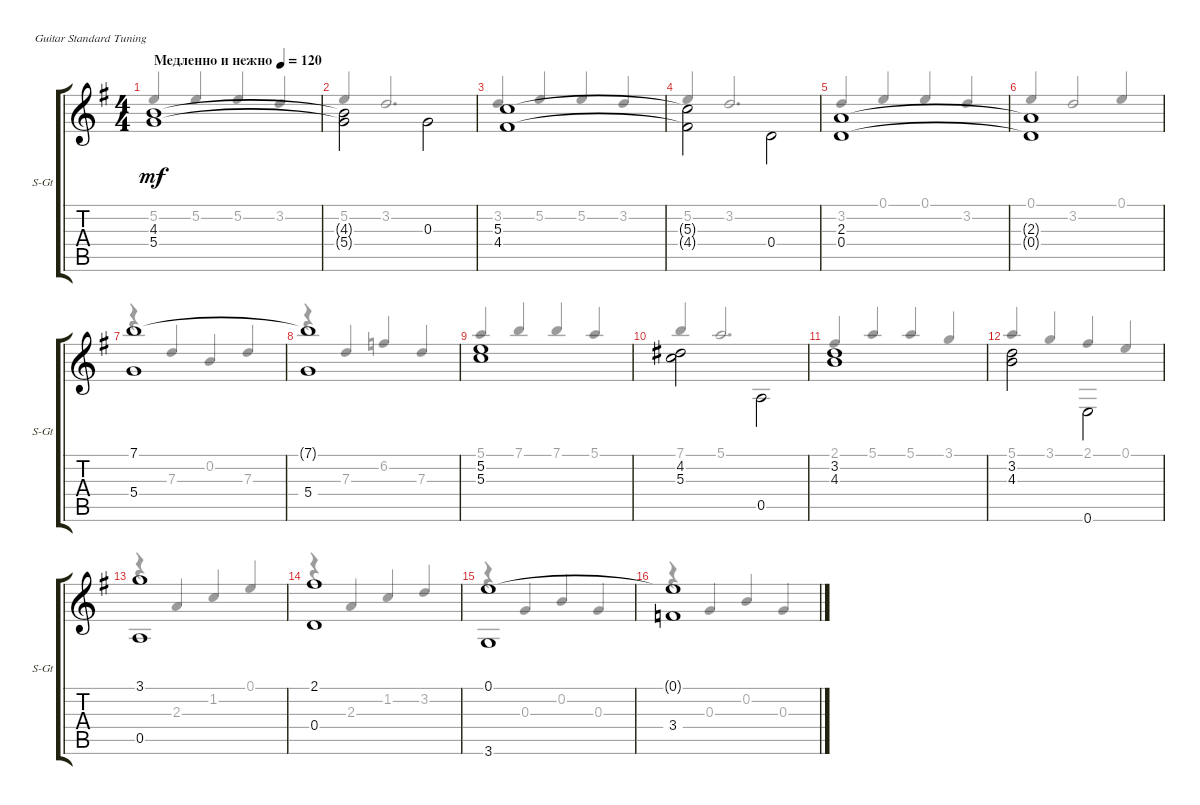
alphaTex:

\defaultSystemsLayout 4
\bracketExtendMode groupsimilarinstruments
\useSystemSignSeparator
\singleTrackTrackNamePolicy allsystems
\multiTrackTrackNamePolicy allsystems
\firstSystemTrackNameOrientation horizontal
\otherSystemsTrackNameOrientation horizontal
\track ("Steel Guitar" "S-Gt") {instrument acousticguitarsteel}
\staff {score tabs}
\tuning (E4 B3 G3 D3 A2 E2)
\voice
\ts (4 4)
\tempo (120 "Медленно и нежно")
\clef g2
\ks eminor
(5.4 4.3).1{dy mf instrument acousticguitarsteel beam invert} |
(5.4{t} 4.3{t}).2{beam invert} 0.3.2{beam invert} |
(4.4 5.3).1{beam invert} |
(4.4{t} 5.3{t}).2{beam invert} 0.4.2{beam invert} |
(0.4 2.3).1{beam invert} |
(0.4{t} 2.3{t}).1{beam invert} |
(5.4 7.1).1{beam invert} |
(7.1{t} 5.4).1{beam invert} |
(5.3 5.2).1{beam invert} |
(5.3 4.2).2{beam invert} 0.5.2{beam invert} |
(4.3 3.2).1{beam invert} |
(4.3 3.2).2{beam invert} 0.6.2{beam invert} |
(0.5 3.1).1{beam invert} |
(2.1 0.4).1{beam invert} |
(3.6 0.1).1{beam invert} |
(0.1{t} 3.4).1{beam invert}
\voice
\clef g2
\ottava regular
\simile none
\ks eminor
5.2.4{dy mf beam invert} 5.2.4{beam invert} 5.2.4{beam invert} 3.2.4{beam invert} |
5.2.4{beam invert} 3.2.2{d beam invert} |
3.2.4{beam invert} 5.2.4{beam invert} 5.2.4{beam invert} 3.2.4{beam invert} |
5.2.4{beam invert} 3.2.2{d beam invert} |
3.2.4{beam invert} 0.1.4{beam invert} 0.1.4{beam invert} 3.2.4{beam invert} |
0.1.4{beam invert} 3.2.2{beam invert} 0.1.4{beam invert} |
r.4{beam invert} 7.3.4{beam invert} 0.2.4{beam invert} 7.3.4{beam invert} |
r.4{beam invert} 7.3.4{beam invert} 6.2.4{beam invert} 7.3.4{beam invert} |
5.1.4{beam invert} 7.1.4{beam invert} 7.1.4{beam invert} 5.1.4{beam invert} |
7.1.4{beam invert} 5.1.2{d beam invert} |
2.1.4{beam invert} 5.1.4{beam invert} 5.1.4{beam invert} 3.1.4{beam invert} |
5.1.4{beam invert} 3.1.4{beam invert} 2.1.4{beam invert} 0.1.4{beam invert} |
r.4{beam invert} 2.3.4{beam invert} 1.2.4{beam invert} 0.1.4{beam invert} |
r.4{beam invert} 2.3.4{beam invert} 1.2.4{beam invert} 3.2.4{beam invert} |
r.4{beam invert} 0.3.4{beam invert} 0.2.4{beam invert} 0.3.4{beam invert} |
r.4{beam invert} 0.3.4{beam invert} 0.2.4{beam invert} 0.3.4{beam invert}
